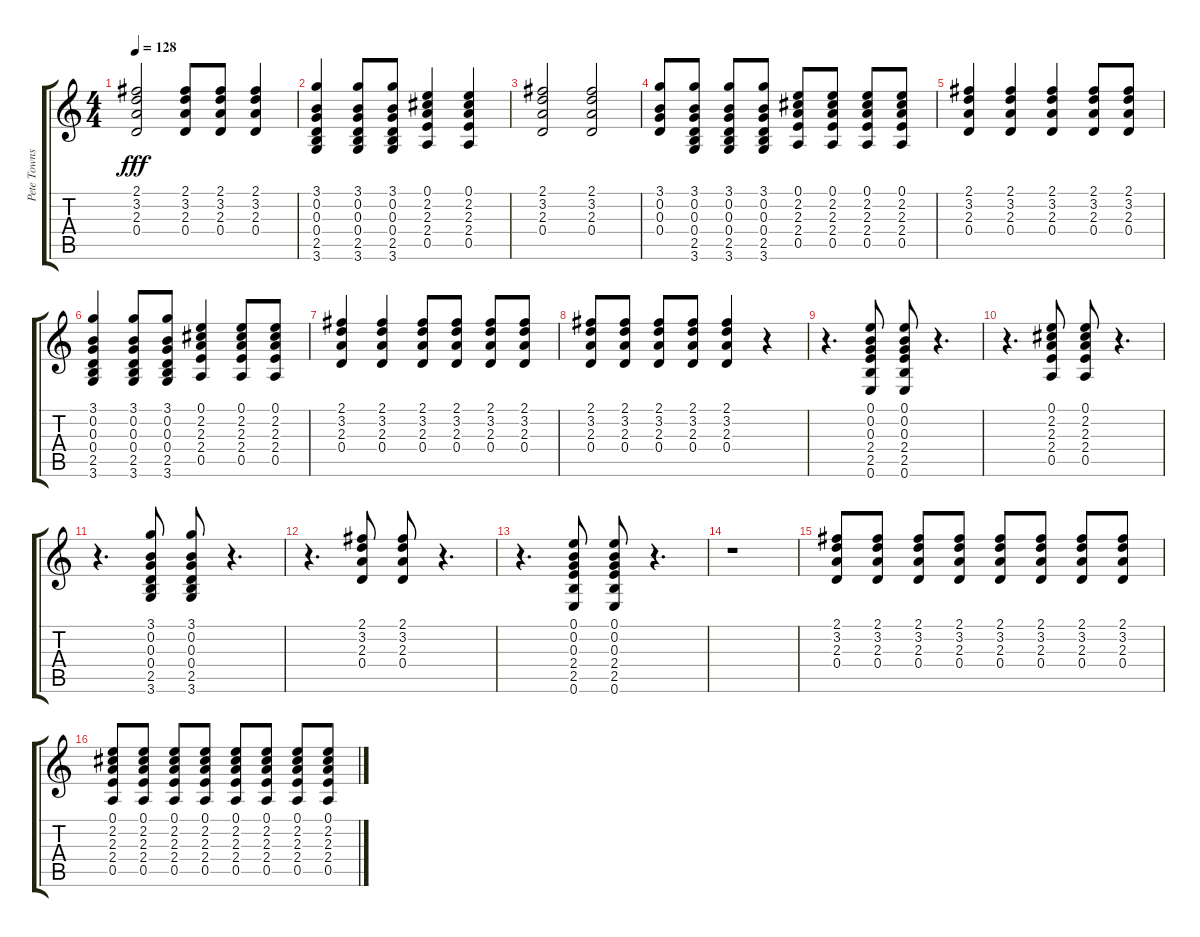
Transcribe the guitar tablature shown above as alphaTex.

\track ("Pete Townshend" "Pete Towns") {instrument electricguitarclean}
\staff {score tabs}
\tuning (E4 B3 G3 D3 A2 E2) {hide}
\ts (4 4)
\tempo 128
\clef g2
\ks c
(2.1 3.2 2.3 0.4).2{dy fff} (2.1 3.2 2.3 0.4).8 (2.1 3.2 2.3 0.4).8 (2.1 3.2 2.3 0.4).4 |
(3.1 0.2 0.3 0.4 2.5 3.6).4 (3.1 0.2 0.3 0.4 2.5 3.6).8 (3.1 0.2 0.3 0.4 2.5 3.6).8 (0.1 2.2 2.3 2.4 0.5).4 (0.1 2.2 2.3 2.4 0.5).4 |
(2.1 3.2 2.3 0.4).2 (2.1 3.2 2.3 0.4).2 |
(3.1 0.2 0.3 0.4).8 (3.1 0.2 0.3 0.4 2.5 3.6).8 (3.1 0.2 0.3 0.4 2.5 3.6).8 (3.1 0.2 0.3 0.4 2.5 3.6).8 (0.1 2.2 2.3 2.4 0.5).8 (0.1 2.2 2.3 2.4 0.5).8 (0.1 2.2 2.3 2.4 0.5).8 (0.1 2.2 2.3 2.4 0.5).8 |
(2.1 3.2 2.3 0.4).4 (2.1 3.2 2.3 0.4).4 (2.1 3.2 2.3 0.4).4 (2.1 3.2 2.3 0.4).8 (2.1 3.2 2.3 0.4).8 |
(3.1 0.2 0.3 0.4 2.5 3.6).4 (3.1 0.2 0.3 0.4 2.5 3.6).8 (3.1 0.2 0.3 0.4 2.5 3.6).8 (0.1 2.2 2.3 2.4 0.5).4 (0.1 2.2 2.3 2.4 0.5).8 (0.1 2.2 2.3 2.4 0.5).8 |
(2.1 3.2 2.3 0.4).4 (2.1 3.2 2.3 0.4).4 (2.1 3.2 2.3 0.4).8 (2.1 3.2 2.3 0.4).8 (2.1 3.2 2.3 0.4).8 (2.1 3.2 2.3 0.4).8 |
(2.1 3.2 2.3 0.4).8 (2.1 3.2 2.3 0.4).8 (2.1 3.2 2.3 0.4).8 (2.1 3.2 2.3 0.4).8 (2.1 3.2 2.3 0.4).4 r.4 |
r.4{d} (0.1 0.2 0.3 2.4 2.5 0.6).8 (0.1 0.2 0.3 2.4 2.5 0.6).8 r.4{d} |
r.4{d} (0.1 2.2 2.3 2.4 0.5).8 (0.1 2.2 2.3 2.4 0.5).8 r.4{d} |
r.4{d} (3.1 0.2 0.3 0.4 2.5 3.6).8 (3.1 0.2 0.3 0.4 2.5 3.6).8 r.4{d} |
r.4{d} (2.1 3.2 2.3 0.4).8 (2.1 3.2 2.3 0.4).8 r.4{d} |
r.4{d} (0.1 0.2 0.3 2.4 2.5 0.6).8 (0.1 0.2 0.3 2.4 2.5 0.6).8 r.4{d} |
r.1 |
(2.1 3.2 2.3 0.4).8 (2.1 3.2 2.3 0.4).8 (2.1 3.2 2.3 0.4).8 (2.1 3.2 2.3 0.4).8 (2.1 3.2 2.3 0.4).8 (2.1 3.2 2.3 0.4).8 (2.1 3.2 2.3 0.4).8 (2.1 3.2 2.3 0.4).8 |
(0.1 2.2 2.3 2.4 0.5).8 (0.1 2.2 2.3 2.4 0.5).8 (0.1 2.2 2.3 2.4 0.5).8 (0.1 2.2 2.3 2.4 0.5).8 (0.1 2.2 2.3 2.4 0.5).8 (0.1 2.2 2.3 2.4 0.5).8 (0.1 2.2 2.3 2.4 0.5).8 (0.1 2.2 2.3 2.4 0.5).8
